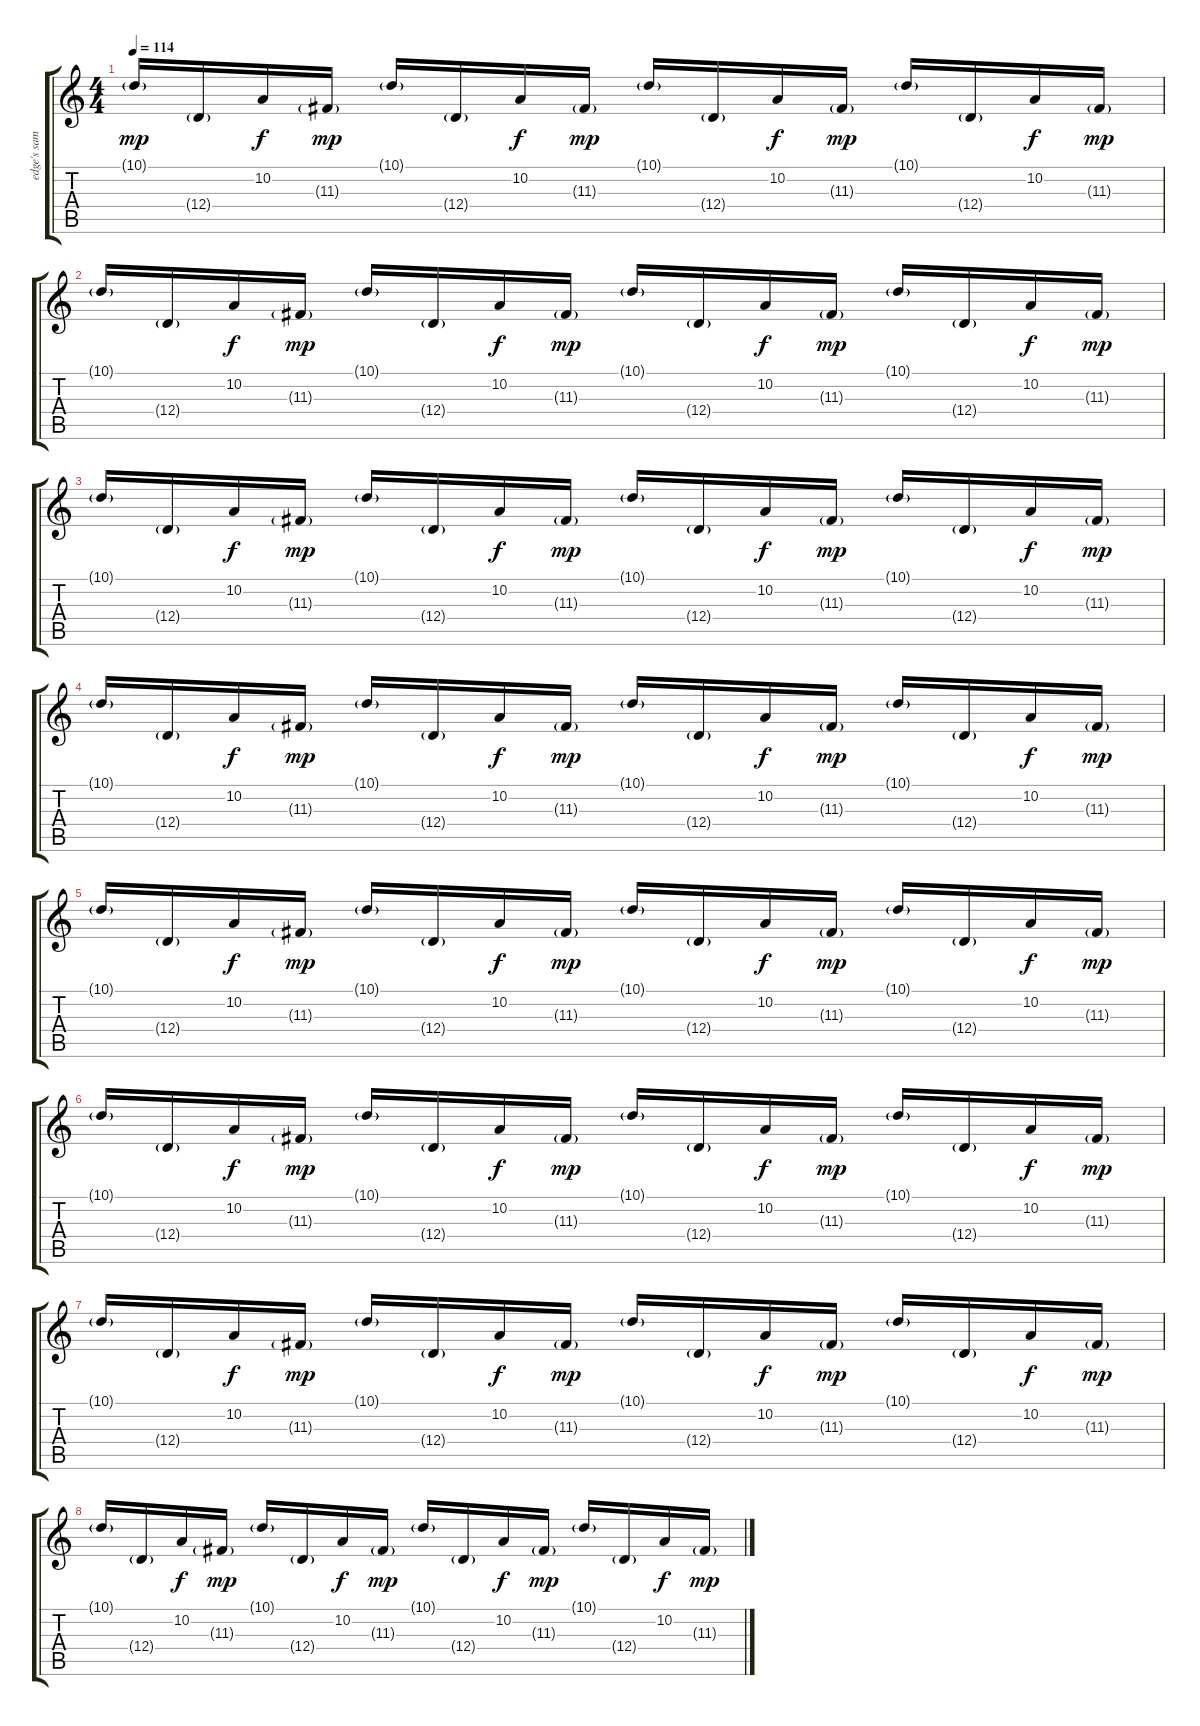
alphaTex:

\track ("edge's sampler II" "edge's sam") {instrument stringensemble1}
\staff {score tabs}
\tuning (E4 B3 G3 D3 A2 E2) {hide}
\ts (4 4)
\tempo 114
\clef g2
\ks c
10.1{g}.16{dy mp instrument stringensemble1} 12.4{g}.16 10.2.16{dy f} 11.3{g}.16{dy mp} 10.1{g}.16 12.4{g}.16 10.2.16{dy f} 11.3{g}.16{dy mp} 10.1{g}.16 12.4{g}.16 10.2.16{dy f} 11.3{g}.16{dy mp} 10.1{g}.16 12.4{g}.16 10.2.16{dy f} 11.3{g}.16{dy mp} |
10.1{g}.16 12.4{g}.16 10.2.16{dy f} 11.3{g}.16{dy mp} 10.1{g}.16 12.4{g}.16 10.2.16{dy f} 11.3{g}.16{dy mp} 10.1{g}.16 12.4{g}.16 10.2.16{dy f} 11.3{g}.16{dy mp} 10.1{g}.16 12.4{g}.16 10.2.16{dy f} 11.3{g}.16{dy mp} |
10.1{g}.16 12.4{g}.16 10.2.16{dy f} 11.3{g}.16{dy mp} 10.1{g}.16 12.4{g}.16 10.2.16{dy f} 11.3{g}.16{dy mp} 10.1{g}.16 12.4{g}.16 10.2.16{dy f} 11.3{g}.16{dy mp} 10.1{g}.16 12.4{g}.16 10.2.16{dy f} 11.3{g}.16{dy mp} |
10.1{g}.16 12.4{g}.16 10.2.16{dy f} 11.3{g}.16{dy mp} 10.1{g}.16 12.4{g}.16 10.2.16{dy f} 11.3{g}.16{dy mp} 10.1{g}.16 12.4{g}.16 10.2.16{dy f} 11.3{g}.16{dy mp} 10.1{g}.16 12.4{g}.16 10.2.16{dy f} 11.3{g}.16{dy mp} |
10.1{g}.16 12.4{g}.16 10.2.16{dy f} 11.3{g}.16{dy mp} 10.1{g}.16 12.4{g}.16 10.2.16{dy f} 11.3{g}.16{dy mp} 10.1{g}.16 12.4{g}.16 10.2.16{dy f} 11.3{g}.16{dy mp} 10.1{g}.16 12.4{g}.16 10.2.16{dy f} 11.3{g}.16{dy mp} |
10.1{g}.16 12.4{g}.16 10.2.16{dy f} 11.3{g}.16{dy mp} 10.1{g}.16 12.4{g}.16 10.2.16{dy f} 11.3{g}.16{dy mp} 10.1{g}.16 12.4{g}.16 10.2.16{dy f} 11.3{g}.16{dy mp} 10.1{g}.16 12.4{g}.16 10.2.16{dy f} 11.3{g}.16{dy mp} |
10.1{g}.16 12.4{g}.16 10.2.16{dy f} 11.3{g}.16{dy mp} 10.1{g}.16 12.4{g}.16 10.2.16{dy f} 11.3{g}.16{dy mp} 10.1{g}.16 12.4{g}.16 10.2.16{dy f} 11.3{g}.16{dy mp} 10.1{g}.16 12.4{g}.16 10.2.16{dy f} 11.3{g}.16{dy mp} |
10.1{g}.16 12.4{g}.16 10.2.16{dy f} 11.3{g}.16{dy mp} 10.1{g}.16 12.4{g}.16 10.2.16{dy f} 11.3{g}.16{dy mp} 10.1{g}.16 12.4{g}.16 10.2.16{dy f} 11.3{g}.16{dy mp} 10.1{g}.16 12.4{g}.16 10.2.16{dy f} 11.3{g}.16{dy mp}
